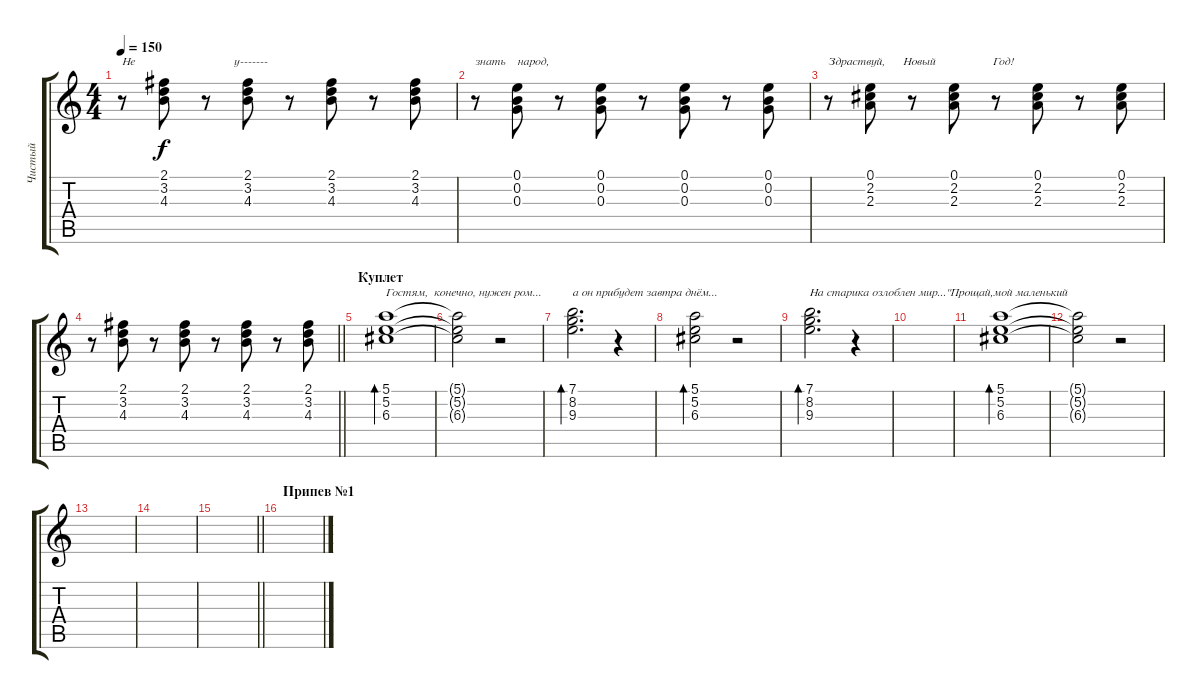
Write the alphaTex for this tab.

\track ("Чистый" "Чистый") {instrument distortionguitar}
\staff {score tabs}
\tuning (E4 B3 G3 D3 A2 E2) {hide}
\ts (4 4)
\tempo 150
\clef g2
\ks c
r.8{txt "Не                                 у-------" dy f} (2.1 3.2 4.3).8 r.8 (2.1 3.2 4.3).8 r.8 (2.1 3.2 4.3).8 r.8 (2.1 3.2 4.3).8 |
r.8{txt "знать    народ,"} (0.1 0.2 0.3).8 r.8 (0.1 0.2 0.3).8 r.8 (0.1 0.2 0.3).8 r.8 (0.1 0.2 0.3).8 |
r.8{txt "Здраствуй,      Новый                   Год!"} (0.1 2.2 2.3).8 r.8 (0.1 2.2 2.3).8 r.8 (0.1 2.2 2.3).8 r.8 (0.1 2.2 2.3).8 |
\barLineRight lightlight
r.8 (2.1 3.2 4.3).8 r.8 (2.1 3.2 4.3).8 r.8 (2.1 3.2 4.3).8 r.8 (2.1 3.2 4.3).8 |
\section ("" "Куплет")
(5.1 5.2 6.3).1{bd 30 txt "Гостям,  конечно, нужен ром..." volume 4} |
(5.1{t} 5.2{t} 6.3{t}).2 r.2{volume 12} |
(7.1 8.2 9.3).2{d bd 30 txt "а он прибудет завтра днём..." volume 4} r.4{volume 12} |
(5.1 5.2 6.3).2{bd 30 volume 4} r.2{volume 12} |
(7.1 8.2 9.3).2{d bd 30 txt "На старика озлоблен мир...\"Прощай,мой маленький " volume 4} r.4{volume 12} |
|
(5.1 5.2 6.3).1{bd 30 volume 2} |
(5.1{t} 5.2{t} 6.3{t}).2 r.2{volume 12} |
|
|
\barLineRight lightlight
|
\section ("" "Припев №1")
